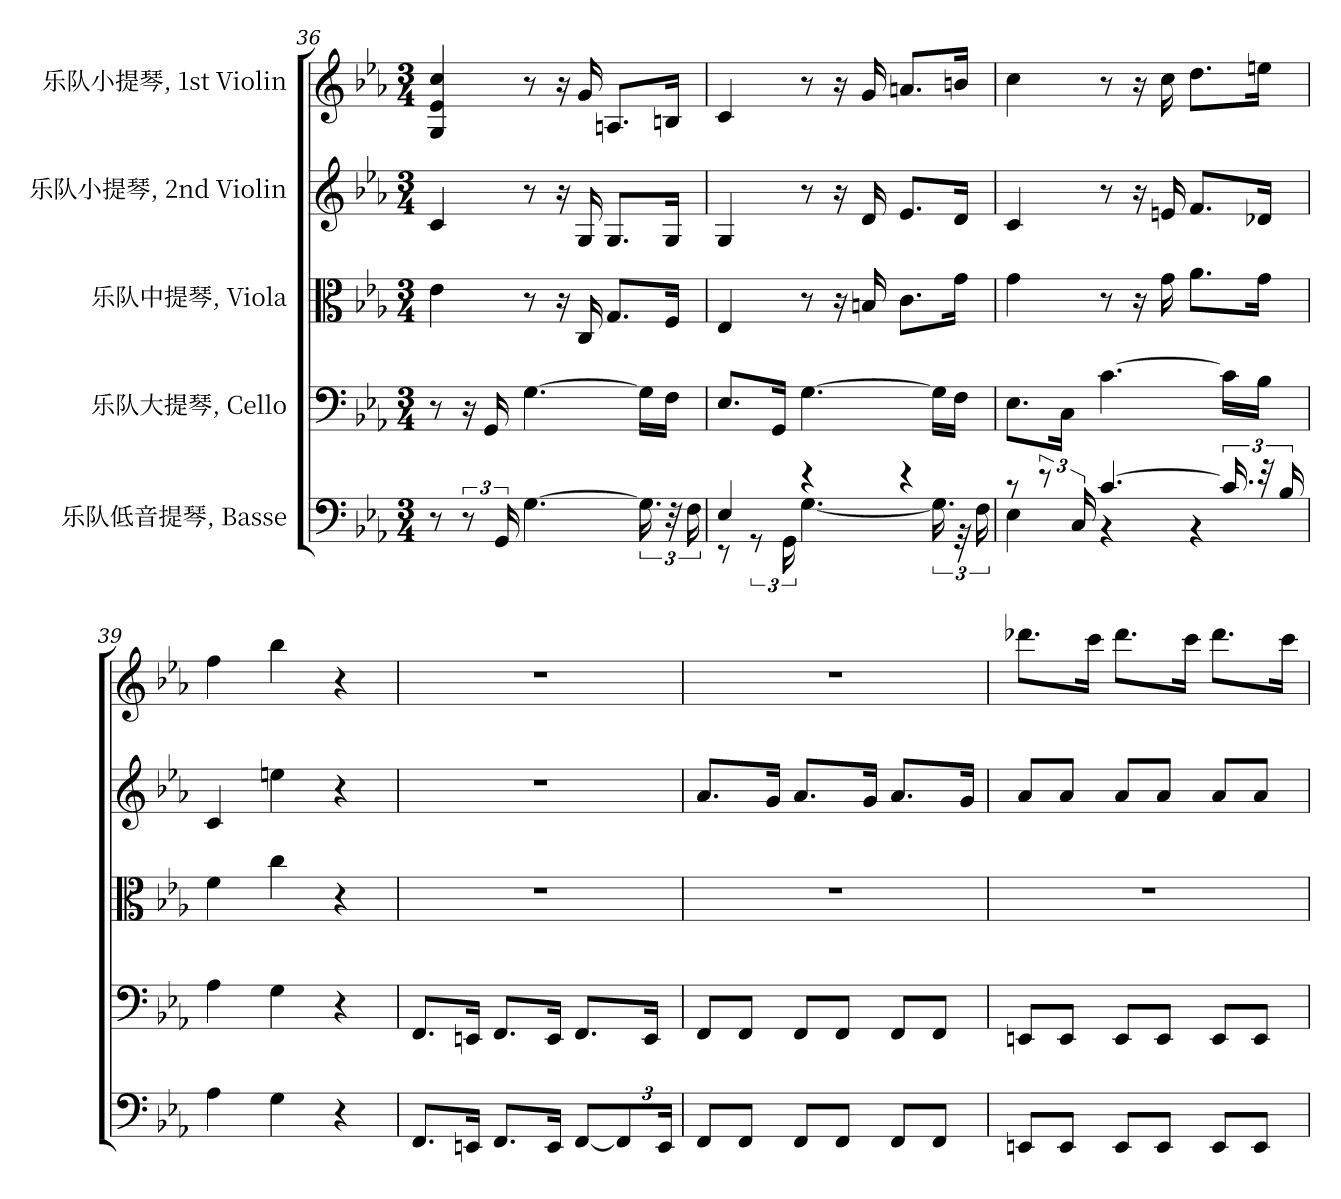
**kern	**kern	**kern	**kern	**kern
*part5	*part4	*part3	*part2	*part1
*staff5	*staff4	*staff3	*staff2	*staff1
*I"乐队低音提琴, Basse	*I"乐队大提琴, Cello	*I"乐队中提琴, Viola	*I"乐队小提琴, 2nd Violin	*I"乐队小提琴, 1st Violin
*clefF4	*clefF4	*clefC3	*clefG2	*clefG2
*ITrd7c12	*	*	*	*
*k[b-e-a-]	*k[b-e-a-]	*k[b-e-a-]	*k[b-e-a-]	*k[b-e-a-]
*M3/4	*M3/4	*M3/4	*M3/4	*M3/4
=36	=36	=36	=36	=36
8r	8r	4e-\	4c/	4G/ 4e-/ 4cc/
12r	16r	.	.	.
.	16GG/	.	.	.
24GGG/	.	.	.	.
*	*	*	*	*MM38
[4.GG\	[4.G\	8r	8r	8r
*	*	*	*	*MM42
.	.	16r	16r	16r
.	.	16C/	16G/	16g/
*	*	*	*	*MM38
.	.	8.G/L	8.G/L	8.An/L
24.GG\]	16G\LL]	.	.	.
48r	16F\JJ	16F/Jk	16G/Jk	16Bn/Jk
24FF\	.	.	.	.
=37	=37	=37	=37	=37
*	*	*	*	*MM38
*^	*	*	*	*
4EE-/	8r	8.E-/L	4E-/	4G/	4c/
.	12r	.	.	.	.
.	.	16GG/Jk	.	.	.
.	24GGG\	.	.	.	.
*	*	*	*	*	*MM38
4r	[4.GG\	[4.G\	8r	8r	8r
*	*	*	*	*	*MM42
.	.	.	16r	16r	16r
.	.	.	16Bn/	16d/	16g/
*	*	*	*	*	*MM38
4r	.	.	8.c\L	8.e-/L	8.an/L
.	24.GG\]	16G\LL]	.	.	.
.	48r	16F\JJ	16g\Jk	16d/Jk	16bn/Jk
.	24FF\	.	.	.	.
!!LO:PB:g=z
=38	=38	=38	=38	=38	=38
*	*	*	*	*	*MM38
8r	4EE-\	8.E-\L	4g\	4c/	4cc\
12r	.	.	.	.	.
.	.	16C\Jk	.	.	.
24CC/	.	.	.	.	.
*	*	*	*	*	*MM38
[4.C/	4r	[4.c\	8r	8r	8r
*	*	*	*	*	*MM42
.	.	.	16r	16r	16r
.	.	.	16g\	16en/	16cc\
*	*	*	*	*	*MM38
.	4r	.	8.a-\L	8.f/L	8.dd\L
24.C/]	.	16c\LL]	.	.	.
48r	.	16B-\JJ	16g\Jk	16d-X/Jk	16een\Jk
24BB-/	.	.	.	.	.
*v	*v	*	*	*	*
=39	=39	=39	=39	=39
*	*	*	*	*MM36
4AA-\	4A-\	4f\	4c/	4ff\
*	*	*	*	*MM36
4GG\	4G\	4cc\	4een\	4bb-\
4r	4r	4r	4r	4r
=40	=40	=40	=40	=40
*	*	*	*	*MM38
8.FFF/L	8.FF/L	2.r	2.r	2.r
16EEEn/Jk	16EEn/Jk	.	.	.
8.FFF/L	8.FF/L	.	.	.
16EEE/Jk	16EE/Jk	.	.	.
[8FFF/L	8.FF/L	.	.	.
*Xbrackettup	*	*	*	*
12FFF/]	.	.	.	.
.	16EE/Jk	.	.	.
24EEE/Jk	.	.	.	.
=41	=41	=41	=41	=41
*	*	*	*	*MM38
8FFF/L	8FF/L	2.r	8.a-/L	2.r
8FFF/J	8FF/J	.	.	.
.	.	.	16g/Jk	.
8FFF/L	8FF/L	.	8.a-/L	.
8FFF/J	8FF/J	.	.	.
.	.	.	16g/Jk	.
8FFF/L	8FF/L	.	8.a-/L	.
8FFF/J	8FF/J	.	.	.
.	.	.	16g/Jk	.
!!LO:LB:g=z
=42	=42	=42	=42	=42
*	*	*	*	*MM38
8EEEn/L	8EEn/L	2.r	8a-/L	8.ddd-X\L
8EEE/J	8EE/J	.	8a-/J	.
.	.	.	.	16ccc\Jk
*	*	*	*	*MM38
8EEE/L	8EE/L	.	8a-/L	8.ddd-\L
8EEE/J	8EE/J	.	8a-/J	.
.	.	.	.	16ccc\Jk
*	*	*	*	*MM38
8EEE/L	8EE/L	.	8a-/L	8.ddd-\L
8EEE/J	8EE/J	.	8a-/J	.
.	.	.	.	16ccc\Jk
=	=	=	=	=
*-	*-	*-	*-	*-
